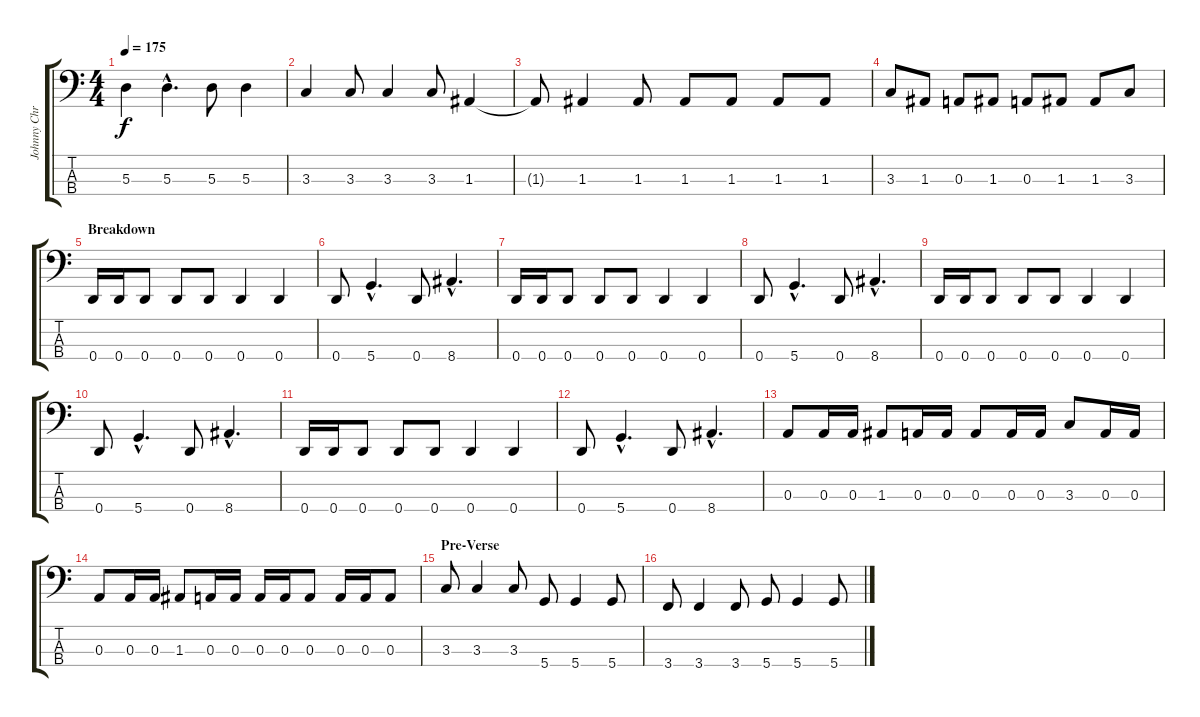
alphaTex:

\track ("Johnny Christ" "Johnny Chr") {instrument electricbasspick}
\staff {score tabs}
\tuning (G2 D2 A1 D1) {hide}
\ts (4 4)
\tempo 175
\clef f4
\ks c
5.3.4{dy f} 5.3{hac}.4{d} 5.3.8 5.3.4 |
3.3.4 3.3.8 3.3.4 3.3.8 1.3.4 |
1.3{t}.8 1.3.4 1.3.8 1.3.8 1.3.8 1.3.8 1.3.8 |
3.3.8 1.3.8 0.3.8 1.3.8 0.3.8 1.3.8 1.3.8 3.3.8 |
\section ("" "Breakdown")
0.4.16 0.4.16 0.4.8 0.4.8 0.4.8 0.4.4 0.4.4 |
0.4.8 5.4{hac}.4{d} 0.4.8 8.4{hac}.4{d} |
0.4.16 0.4.16 0.4.8 0.4.8 0.4.8 0.4.4 0.4.4 |
0.4.8 5.4{hac}.4{d} 0.4.8 8.4{hac}.4{d} |
0.4.16 0.4.16 0.4.8 0.4.8 0.4.8 0.4.4 0.4.4 |
0.4.8 5.4{hac}.4{d} 0.4.8 8.4{hac}.4{d} |
0.4.16 0.4.16 0.4.8 0.4.8 0.4.8 0.4.4 0.4.4 |
0.4.8 5.4{hac}.4{d} 0.4.8 8.4{hac}.4{d} |
0.3.8 0.3.16 0.3.16 1.3.8 0.3.16 0.3.16 0.3.8 0.3.16 0.3.16 3.3.8 0.3.16 0.3.16 |
0.3.8 0.3.16 0.3.16 1.3.8 0.3.16 0.3.16 0.3.16 0.3.16 0.3.8 0.3.16 0.3.16 0.3.8 |
\section ("" "Pre-Verse")
3.3.8 3.3.4 3.3.8 5.4.8 5.4.4 5.4.8 |
3.4.8 3.4.4 3.4.8 5.4.8 5.4.4 5.4.8
